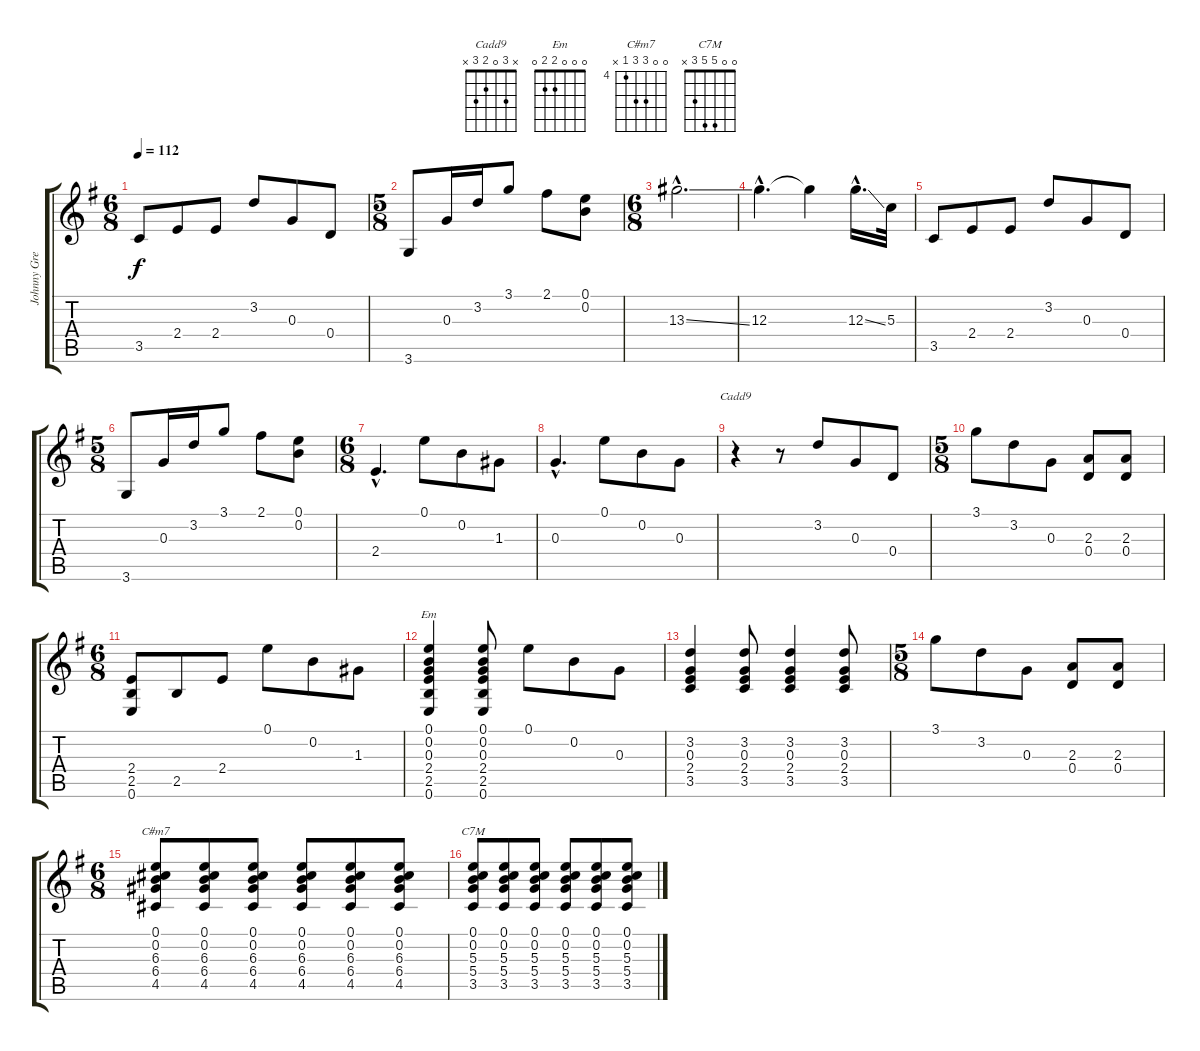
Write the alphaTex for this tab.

\track ("Johnny Greenwood" "Johnny Gre") {instrument distortionguitar}
\staff {score tabs}
\tuning (E4 B3 G3 D3 A2 E2) {hide}
\chord ("Cadd9" x 3 0 2 3 x)
\chord ("Em" 0 0 0 2 2 0)
\chord ("C#m7" 0 0 6 6 4 x) {firstfret 4}
\chord ("C7M" 0 0 5 5 3 x)
\ts (6 8)
\tempo 112
\clef g2
\ks g
3.5.8{dy f} 2.4.8 2.4.8 3.2.8 0.3.8 0.4.8 |
\ts (5 8)
3.6.8 0.3.16 3.2.16 3.1.8 2.1.8 (0.1 0.2).8 |
\ts (6 8)
13.3{ss hac}.2{d} |
12.3{hac}.4{d} 12.3{t}.4 12.3{ss hac}.16{d} 5.3.32 |
3.5.8 2.4.8 2.4.8 3.2.8 0.3.8 0.4.8 |
\ts (5 8)
3.6.8 0.3.16 3.2.16 3.1.8 2.1.8 (0.1 0.2).8 |
\ts (6 8)
2.4{hac}.4{d} 0.1.8 0.2.8 1.3.8 |
0.3{hac}.4{d} 0.1.8 0.2.8 0.3.8 |
r.4{ch "Cadd9"} r.8 3.2.8 0.3.8 0.4.8 |
\ts (5 8)
3.1.8 3.2.8 0.3.8 (2.3 0.4).8 (2.3 0.4).8 |
\ts (6 8)
(2.4 2.5 0.6).8 2.5.8 2.4.8 0.1.8 0.2.8 1.3.8 |
(0.1 0.2 0.3 2.4 2.5 0.6).4{ch "Em"} (0.1 0.2 0.3 2.4 2.5 0.6).8 0.1.8 0.2.8 0.3.8 |
(3.2 0.3 2.4 3.5).4 (3.2 0.3 2.4 3.5).8 (3.2 0.3 2.4 3.5).4 (3.2 0.3 2.4 3.5).8 |
\ts (5 8)
3.1.8 3.2.8 0.3.8 (2.3 0.4).8 (2.3 0.4).8 |
\ts (6 8)
(0.1 0.2 6.3 6.4 4.5).8{ch "C#m7"} (0.1 0.2 6.3 6.4 4.5).8 (0.1 0.2 6.3 6.4 4.5).8 (0.1 0.2 6.3 6.4 4.5).8 (0.1 0.2 6.3 6.4 4.5).8 (0.1 0.2 6.3 6.4 4.5).8 |
(0.1 0.2 5.3 5.4 3.5).8{ch "C7M"} (0.1 0.2 5.3 5.4 3.5).8 (0.1 0.2 5.3 5.4 3.5).8 (0.1 0.2 5.3 5.4 3.5).8 (0.1 0.2 5.3 5.4 3.5).8 (0.1 0.2 5.3 5.4 3.5).8
